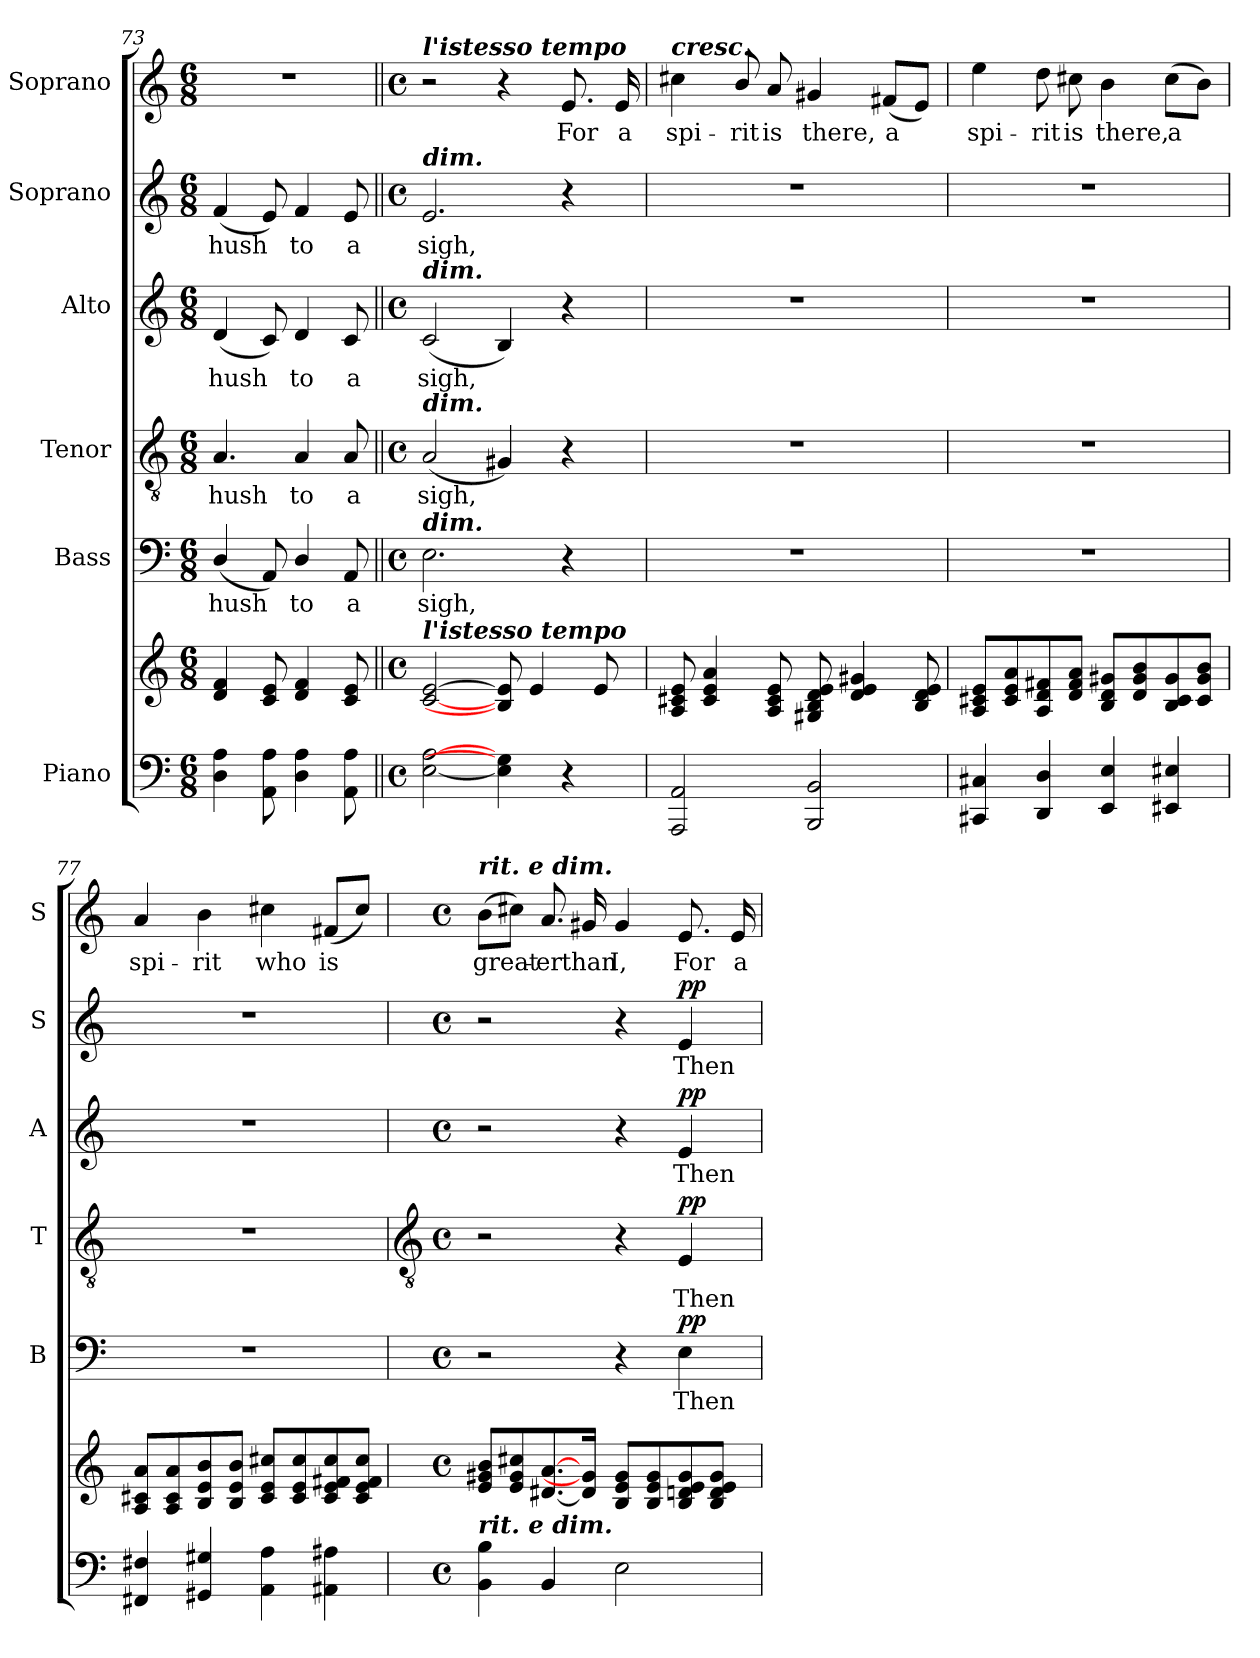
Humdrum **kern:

**kern	**kern	**kern	**text	**dynam	**kern	**text	**dynam	**kern	**text	**dynam	**kern	**text	**dynam	**kern	**text
*part6	*part6	*part5	*part5	*part5	*part4	*part4	*part4	*part3	*part3	*part3	*part2	*part2	*part2	*part1	*part1
*staff7	*staff6	*staff5	*staff5	*staff5	*staff4	*staff4	*staff4	*staff3	*staff3	*staff3	*staff2	*staff2	*staff2	*staff1	*staff1
*I"Piano	*	*I"Bass	*	*	*I"Tenor	*	*	*I"Alto	*	*	*I"Soprano	*	*	*I"Soprano	*
*	*	*I'B	*	*	*I'T	*	*	*I'A	*	*	*I'S	*	*	*I'S	*
!!LO:LB:g=z
*clefF4	*clefG2	*clefF4	*	*	*clefGv2	*	*	*clefG2	*	*	*clefG2	*	*	*clefG2	*
*k[]	*k[]	*k[]	*	*	*k[]	*	*	*k[]	*	*	*k[]	*	*	*k[]	*
*C:	*C:	*C:	*	*	*C:	*	*	*C:	*	*	*C:	*	*	*C:	*
*M6/8	*M6/8	*M6/8	*	*	*M6/8	*	*	*M6/8	*	*	*M6/8	*	*	*M6/8	*
=73	=73	=73	=73	=73	=73	=73	=73	=73	=73	=73	=73	=73	=73	=73	=73
!	!	!	!LO:LY:b	!	!	!LO:LY:b	!	!	!LO:LY:b	!	!	!LO:LY:b	!	!LO:N:vis=1	!
4D 4A	4d 4f	(<4D/	hush	.	4.A	hush	.	(<4d	hush	.	(<4f	hush	.	2.r	.
8AA 8A	8c 8e	8AA)	.	.	.	.	.	8c)	.	.	8e)	.	.	.	.
!	!	!	!LO:LY:b	!	!	!LO:LY:b	!	!	!LO:LY:b	!	!	!LO:LY:b	!	!	!
4D 4A	4d 4f	4D/	to	.	4A	to	.	4d	to	.	4f	to	.	.	.
!	!	!	!LO:LY:b	!	!	!LO:LY:b	!	!	!LO:LY:b	!	!	!LO:LY:b	!	!	!
8AA 8A	8c 8e	8AA	a	.	8A	a	.	8c	a	.	8e	a	.	.	.
=74||	=74||	=74||	=74||	=74||	=74||	=74||	=74||	=74||	=74||	=74||	=74||	=74||	=74||	=74||	=74||
*M4/4	*M4/4	*M4/4	*	*	*M4/4	*	*	*M4/4	*	*	*M4/4	*	*	*M4/4	*
*met(c)	*met(c)	*met(c)	*	*	*met(c)	*	*	*met(c)	*	*	*met(c)	*	*	*met(c)	*
!	!	!	!	!	!	!	!	!	!	!	!	!	!	!LO:TX:a:Bi:t=l'istesso tempo	!
!	!	!	!	!	!	!	!	!	!	!	!LO:TX:a:Bi:t=dim.	!	!	!	!
!	!	!	!	!	!	!	!	!LO:TX:a:Bi:t=dim.	!	!	!	!	!	!	!
!	!	!	!	!	!LO:TX:a:Bi:t=dim.	!	!	!	!	!	!	!	!	!	!
!	!	!LO:TX:a:Bi:t=dim.	!	!	!	!	!	!	!	!	!	!	!	!	!
!	!LO:TX:a:Bi:t=l'istesso tempo	!	!	!	!	!	!	!	!	!	!	!	!	!	!
!	!	!	!LO:LY:b	!	!	!LO:LY:b	!	!	!LO:LY:b	!	!	!LO:LY:b	!	!	!
[2E [2A	[2c [2e	2.E	sigh,	.	(<2A	sigh,	.	(<2c	sigh,	.	2.e	sigh,	.	2r	.
4E] 4G#]	8B] 8e]	.	.	.	4G#X)	.	.	4B)	.	.	.	.	.	4r	.
.	4e	.	.	.	.	.	.	.	.	.	.	.	.	.	.
!	!	!	!	!	!	!	!	!	!	!	!	!	!	!	!LO:LY:b
4r	.	4r	.	.	4r	.	.	4r	.	.	4r	.	.	8.e	For
.	8e	.	.	.	.	.	.	.	.	.	.	.	.	.	.
!	!	!	!	!	!	!	!	!	!	!	!	!	!	!	!LO:LY:b
.	.	.	.	.	.	.	.	.	.	.	.	.	.	16e	a
=75	=75	=75	=75	=75	=75	=75	=75	=75	=75	=75	=75	=75	=75	=75	=75
!	!	!	!	!	!	!	!	!	!	!	!	!	!	!LO:TX:a:Bi:t=cresc.	!
!	!	!	!	!	!	!	!	!	!	!	!	!	!	!	!LO:LY:b
2AAA 2AA	8A 8c#X 8e	1r	.	.	1r	.	.	1r	.	.	1r	.	.	4cc#X	spi-
.	4c# 4e 4a	.	.	.	.	.	.	.	.	.	.	.	.	.	.
!	!	!	!	!	!	!	!	!	!	!	!	!	!	!	!LO:LY:b
.	.	.	.	.	.	.	.	.	.	.	.	.	.	8b/	-rit
!	!	!	!	!	!	!	!	!	!	!	!	!	!	!	!LO:LY:b
.	8A 8c# 8e	.	.	.	.	.	.	.	.	.	.	.	.	8a	is
!	!	!	!	!	!	!	!	!	!	!	!	!	!	!	!LO:LY:b
2BBB 2BB	8G#X 8B 8d 8e	.	.	.	.	.	.	.	.	.	.	.	.	4g#X	there,
.	4d 4e 4g#X	.	.	.	.	.	.	.	.	.	.	.	.	.	.
!	!	!	!	!	!	!	!	!	!	!	!	!	!	!	!LO:LY:b
.	.	.	.	.	.	.	.	.	.	.	.	.	.	(<8f#XL	a
.	8B 8d 8e	.	.	.	.	.	.	.	.	.	.	.	.	8eJ)	.
=76	=76	=76	=76	=76	=76	=76	=76	=76	=76	=76	=76	=76	=76	=76	=76
!	!	!	!	!	!	!	!	!	!	!	!	!	!	!	!LO:LY:b
4CC#X 4C#X	8A 8c#X 8eL	1r	.	.	1r	.	.	1r	.	.	1r	.	.	4ee	spi-
.	8c# 8e 8a	.	.	.	.	.	.	.	.	.	.	.	.	.	.
!	!	!	!	!	!	!	!	!	!	!	!	!	!	!	!LO:LY:b
4DD 4D	8A 8d 8f#X	.	.	.	.	.	.	.	.	.	.	.	.	8dd	-rit
!	!	!	!	!	!	!	!	!	!	!	!	!	!	!	!LO:LY:b
.	8d 8f# 8aJ	.	.	.	.	.	.	.	.	.	.	.	.	8cc#X	is
!	!	!	!	!	!	!	!	!	!	!	!	!	!	!	!LO:LY:b
4EE 4E	8B 8d 8g#XL	.	.	.	.	.	.	.	.	.	.	.	.	4b	there,
.	8d 8g# 8b	.	.	.	.	.	.	.	.	.	.	.	.	.	.
!	!	!	!	!	!	!	!	!	!	!	!	!	!	!	!LO:LY:b
4EE#X 4E#X	8B 8c# 8g#	.	.	.	.	.	.	.	.	.	.	.	.	(>8cc#L	a
.	8c# 8g# 8bJ	.	.	.	.	.	.	.	.	.	.	.	.	8bJ)	.
=77	=77	=77	=77	=77	=77	=77	=77	=77	=77	=77	=77	=77	=77	=77	=77
!	!	!	!	!	!	!	!	!	!	!	!	!	!	!	!LO:LY:b
4FF#X 4F#X	8A 8c#X 8aL	1r	.	.	1r	.	.	1r	.	.	1r	.	.	4a	spi-
.	8A 8c# 8a	.	.	.	.	.	.	.	.	.	.	.	.	.	.
!	!	!	!	!	!	!	!	!	!	!	!	!	!	!	!LO:LY:b
4GG#X 4G#X	8B 8e 8b	.	.	.	.	.	.	.	.	.	.	.	.	4b	-rit
.	8B 8e 8bJ	.	.	.	.	.	.	.	.	.	.	.	.	.	.
!	!	!	!	!	!	!	!	!	!	!	!	!	!	!	!LO:LY:b
4AA 4A	8c# 8e 8cc#XL	.	.	.	.	.	.	.	.	.	.	.	.	4cc#X	who
.	8c# 8e 8cc#	.	.	.	.	.	.	.	.	.	.	.	.	.	.
!	!	!	!	!	!	!	!	!	!	!	!	!	!	!	!LO:LY:b
4AA#X 4A#X	8c# 8e 8f#X 8cc#	.	.	.	.	.	.	.	.	.	.	.	.	(8f#XL	is
.	8c# 8e 8f# 8cc#J	.	.	.	.	.	.	.	.	.	.	.	.	8cc#J)	.
!!LO:LB:g=z
=78	=78	=78	=78	=78	=78	=78	=78	=78	=78	=78	=78	=78	=78	=78	=78
*	*	*	*	*	*clefGv2	*	*	*	*	*	*	*	*	*	*
*M4/4	*M4/4	*M4/4	*	*	*M4/4	*	*	*M4/4	*	*	*M4/4	*	*	*M4/4	*
*met(c)	*met(c)	*met(c)	*	*	*met(c)	*	*	*met(c)	*	*	*met(c)	*	*	*met(c)	*
!	!	!	!	!	!	!	!	!	!	!	!	!	!	!LO:TX:a:Bi:t=rit. e dim.	!
!LO:TX:a:Bi:t=rit. e dim.	!	!	!	!	!	!	!	!	!	!	!	!	!	!	!
!	!	!	!	!	!	!	!	!	!	!	!	!	!	!	!LO:LY:b
4BB 4B	8e 8g#X 8bL	2r	.	.	2r	.	.	2r	.	.	2r	.	.	(>8bL	great-
.	8e 8g# 8cc#X	.	.	.	.	.	.	.	.	.	.	.	.	8cc#XJ)	.
!	!	!	!	!	!	!	!	!	!	!	!	!	!	!	!LO:LY:b
4BB	[8.d#X [8.a	.	.	.	.	.	.	.	.	.	.	.	.	8.a	er
!	!	!	!	!	!	!	!	!	!	!	!	!	!	!	!LO:LY:b
.	16d#] 16g#]J	.	.	.	.	.	.	.	.	.	.	.	.	16g#X	than
!	!	!	!	!	!	!	!	!	!	!	!	!	!	!	!LO:LY:b
2E	8B 8e 8g#L	4r	.	.	4r	.	.	4r	.	.	4r	.	.	4g#	I,
.	8B 8e 8g#	.	.	.	.	.	.	.	.	.	.	.	.	.	.
!	!	!	!LO:LY:b	!LO:DY:b	!	!LO:LY:b	!LO:DY:b	!	!LO:LY:b	!LO:DY:b	!	!LO:LY:b	!LO:DY:b	!	!LO:LY:b
.	8B 8dn 8e 8g#	4E	Then	pp	4E	Then	pp	4e	Then	pp	4e	Then	pp	8.e	For
.	8B 8d 8e 8g#J	.	.	.	.	.	.	.	.	.	.	.	.	.	.
!	!	!	!	!	!	!	!	!	!	!	!	!	!	!	!LO:LY:b
.	.	.	.	.	.	.	.	.	.	.	.	.	.	16e	a
=	=	=	=	=	=	=	=	=	=	=	=	=	=	=	=
*-	*-	*-	*-	*-	*-	*-	*-	*-	*-	*-	*-	*-	*-	*-	*-
